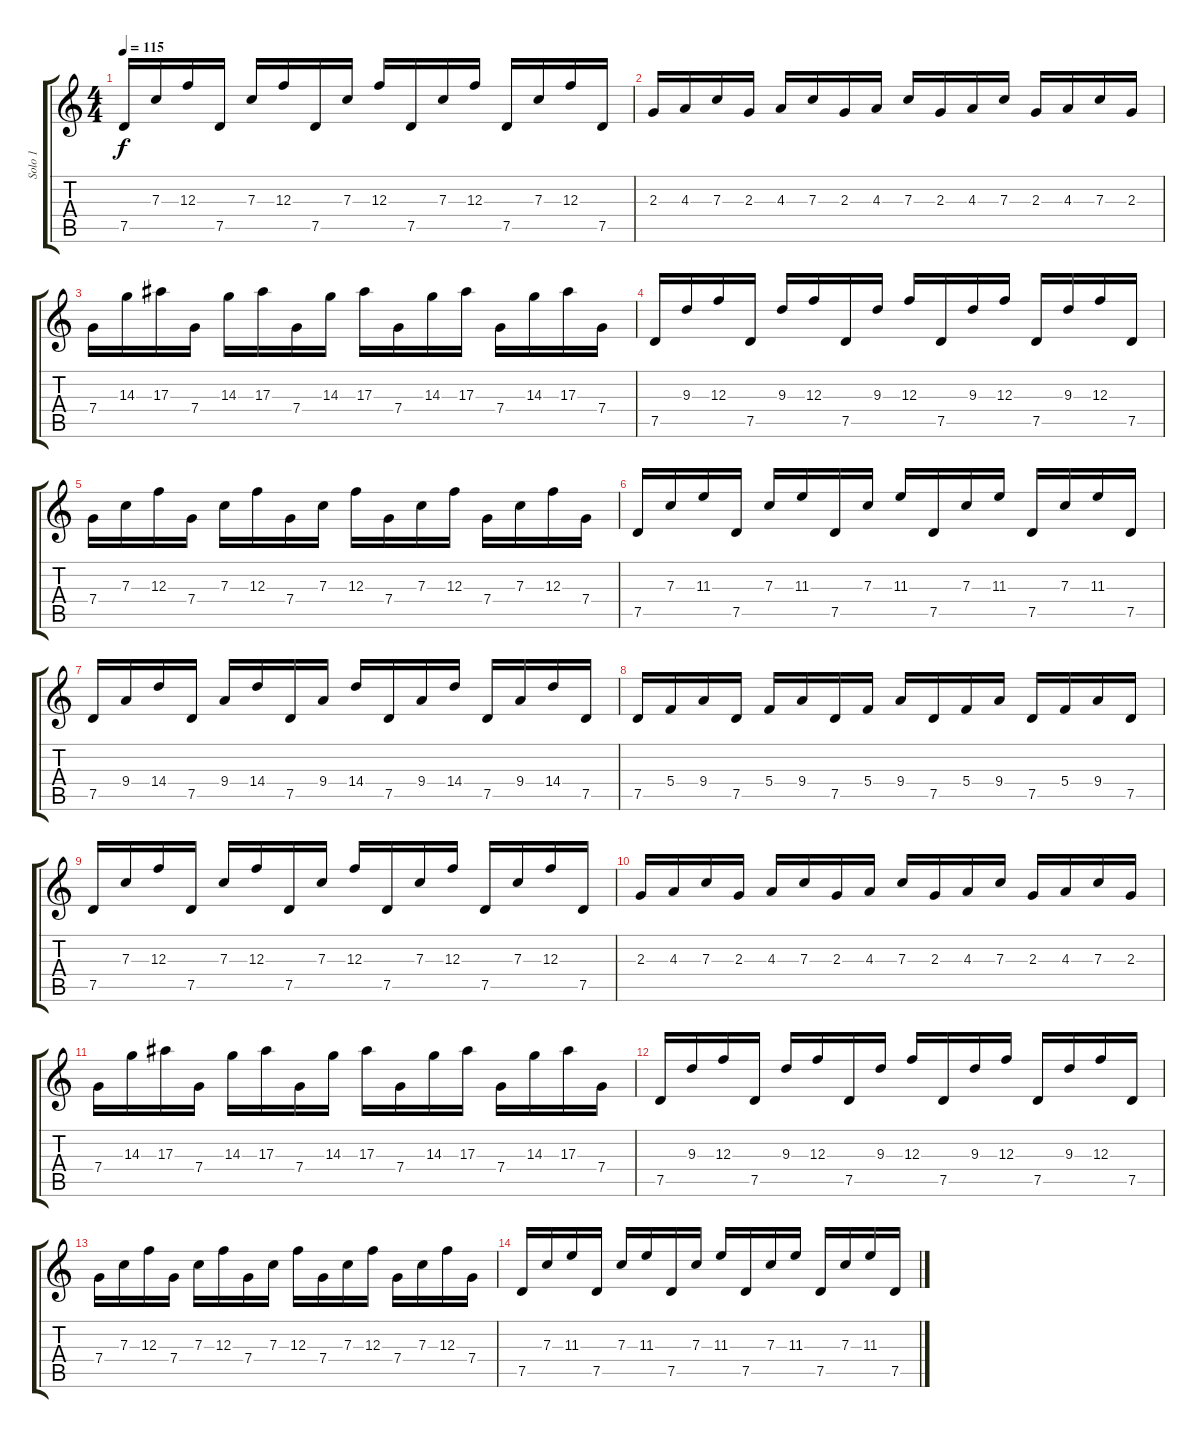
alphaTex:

\track ("Solo 1" "Solo 1") {instrument distortionguitar}
\staff {score tabs}
\tuning (D4 A3 F3 C3 G2 C2) {hide}
\ts (4 4)
\tempo 115
\clef g2
\ks c
7.5.16{dy f} 7.3.16 12.3.16 7.5.16 7.3.16 12.3.16 7.5.16 7.3.16 12.3.16 7.5.16 7.3.16 12.3.16 7.5.16 7.3.16 12.3.16 7.5.16 |
2.3.16 4.3.16 7.3.16 2.3.16 4.3.16 7.3.16 2.3.16 4.3.16 7.3.16 2.3.16 4.3.16 7.3.16 2.3.16 4.3.16 7.3.16 2.3.16 |
7.4.16 14.3.16 17.3.16 7.4.16 14.3.16 17.3.16 7.4.16 14.3.16 17.3.16 7.4.16 14.3.16 17.3.16 7.4.16 14.3.16 17.3.16 7.4.16 |
7.5.16 9.3.16 12.3.16 7.5.16 9.3.16 12.3.16 7.5.16 9.3.16 12.3.16 7.5.16 9.3.16 12.3.16 7.5.16 9.3.16 12.3.16 7.5.16 |
7.4.16 7.3.16 12.3.16 7.4.16 7.3.16 12.3.16 7.4.16 7.3.16 12.3.16 7.4.16 7.3.16 12.3.16 7.4.16 7.3.16 12.3.16 7.4.16 |
7.5.16 7.3.16 11.3.16 7.5.16 7.3.16 11.3.16 7.5.16 7.3.16 11.3.16 7.5.16 7.3.16 11.3.16 7.5.16 7.3.16 11.3.16 7.5.16 |
7.5.16 9.4.16 14.4.16 7.5.16 9.4.16 14.4.16 7.5.16 9.4.16 14.4.16 7.5.16 9.4.16 14.4.16 7.5.16 9.4.16 14.4.16 7.5.16 |
7.5.16 5.4.16 9.4.16 7.5.16 5.4.16 9.4.16 7.5.16 5.4.16 9.4.16 7.5.16 5.4.16 9.4.16 7.5.16 5.4.16 9.4.16 7.5.16 |
7.5.16 7.3.16 12.3.16 7.5.16 7.3.16 12.3.16 7.5.16 7.3.16 12.3.16 7.5.16 7.3.16 12.3.16 7.5.16 7.3.16 12.3.16 7.5.16 |
2.3.16 4.3.16 7.3.16 2.3.16 4.3.16 7.3.16 2.3.16 4.3.16 7.3.16 2.3.16 4.3.16 7.3.16 2.3.16 4.3.16 7.3.16 2.3.16 |
7.4.16 14.3.16 17.3.16 7.4.16 14.3.16 17.3.16 7.4.16 14.3.16 17.3.16 7.4.16 14.3.16 17.3.16 7.4.16 14.3.16 17.3.16 7.4.16 |
7.5.16 9.3.16 12.3.16 7.5.16 9.3.16 12.3.16 7.5.16 9.3.16 12.3.16 7.5.16 9.3.16 12.3.16 7.5.16 9.3.16 12.3.16 7.5.16 |
7.4.16 7.3.16 12.3.16 7.4.16 7.3.16 12.3.16 7.4.16 7.3.16 12.3.16 7.4.16 7.3.16 12.3.16 7.4.16 7.3.16 12.3.16 7.4.16 |
7.5.16 7.3.16 11.3.16 7.5.16 7.3.16 11.3.16 7.5.16 7.3.16 11.3.16 7.5.16 7.3.16 11.3.16 7.5.16 7.3.16 11.3.16 7.5.16
